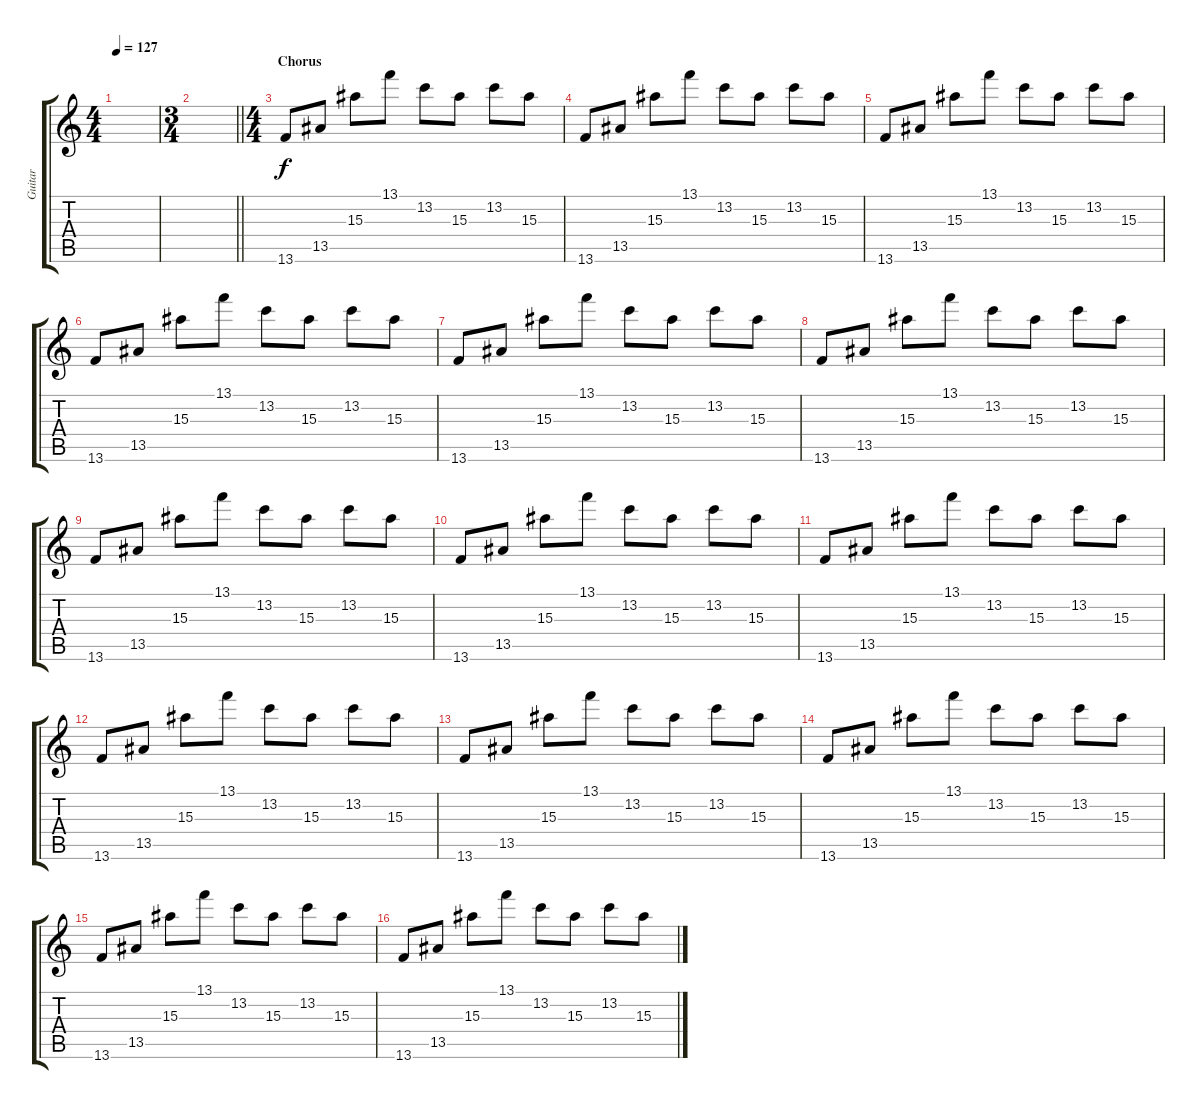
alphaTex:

\track ("Guitar" "Guitar") {instrument distortionguitar}
\staff {score tabs}
\tuning (E4 B3 G3 D3 A2 E2) {hide}
\ts (4 4)
\tempo 127
\clef g2
\ks c
|
\ts (3 4)
\barLineRight lightlight
|
\ts (4 4)
\section ("" "Chorus")
13.6.8 13.5.8 15.3.8 13.1.8 13.2.8 15.3.8 13.2.8 15.3.8 |
13.6.8 13.5.8 15.3.8 13.1.8 13.2.8 15.3.8 13.2.8 15.3.8 |
13.6.8 13.5.8 15.3.8 13.1.8 13.2.8 15.3.8 13.2.8 15.3.8 |
13.6.8 13.5.8 15.3.8 13.1.8 13.2.8 15.3.8 13.2.8 15.3.8 |
13.6.8 13.5.8 15.3.8 13.1.8 13.2.8 15.3.8 13.2.8 15.3.8 |
13.6.8 13.5.8 15.3.8 13.1.8 13.2.8 15.3.8 13.2.8 15.3.8 |
13.6.8 13.5.8 15.3.8 13.1.8 13.2.8 15.3.8 13.2.8 15.3.8 |
13.6.8 13.5.8 15.3.8 13.1.8 13.2.8 15.3.8 13.2.8 15.3.8 |
13.6.8 13.5.8 15.3.8 13.1.8 13.2.8 15.3.8 13.2.8 15.3.8 |
13.6.8 13.5.8 15.3.8 13.1.8 13.2.8 15.3.8 13.2.8 15.3.8 |
13.6.8 13.5.8 15.3.8 13.1.8 13.2.8 15.3.8 13.2.8 15.3.8 |
13.6.8 13.5.8 15.3.8 13.1.8 13.2.8 15.3.8 13.2.8 15.3.8 |
13.6.8 13.5.8 15.3.8 13.1.8 13.2.8 15.3.8 13.2.8 15.3.8 |
13.6.8 13.5.8 15.3.8 13.1.8 13.2.8 15.3.8 13.2.8 15.3.8
